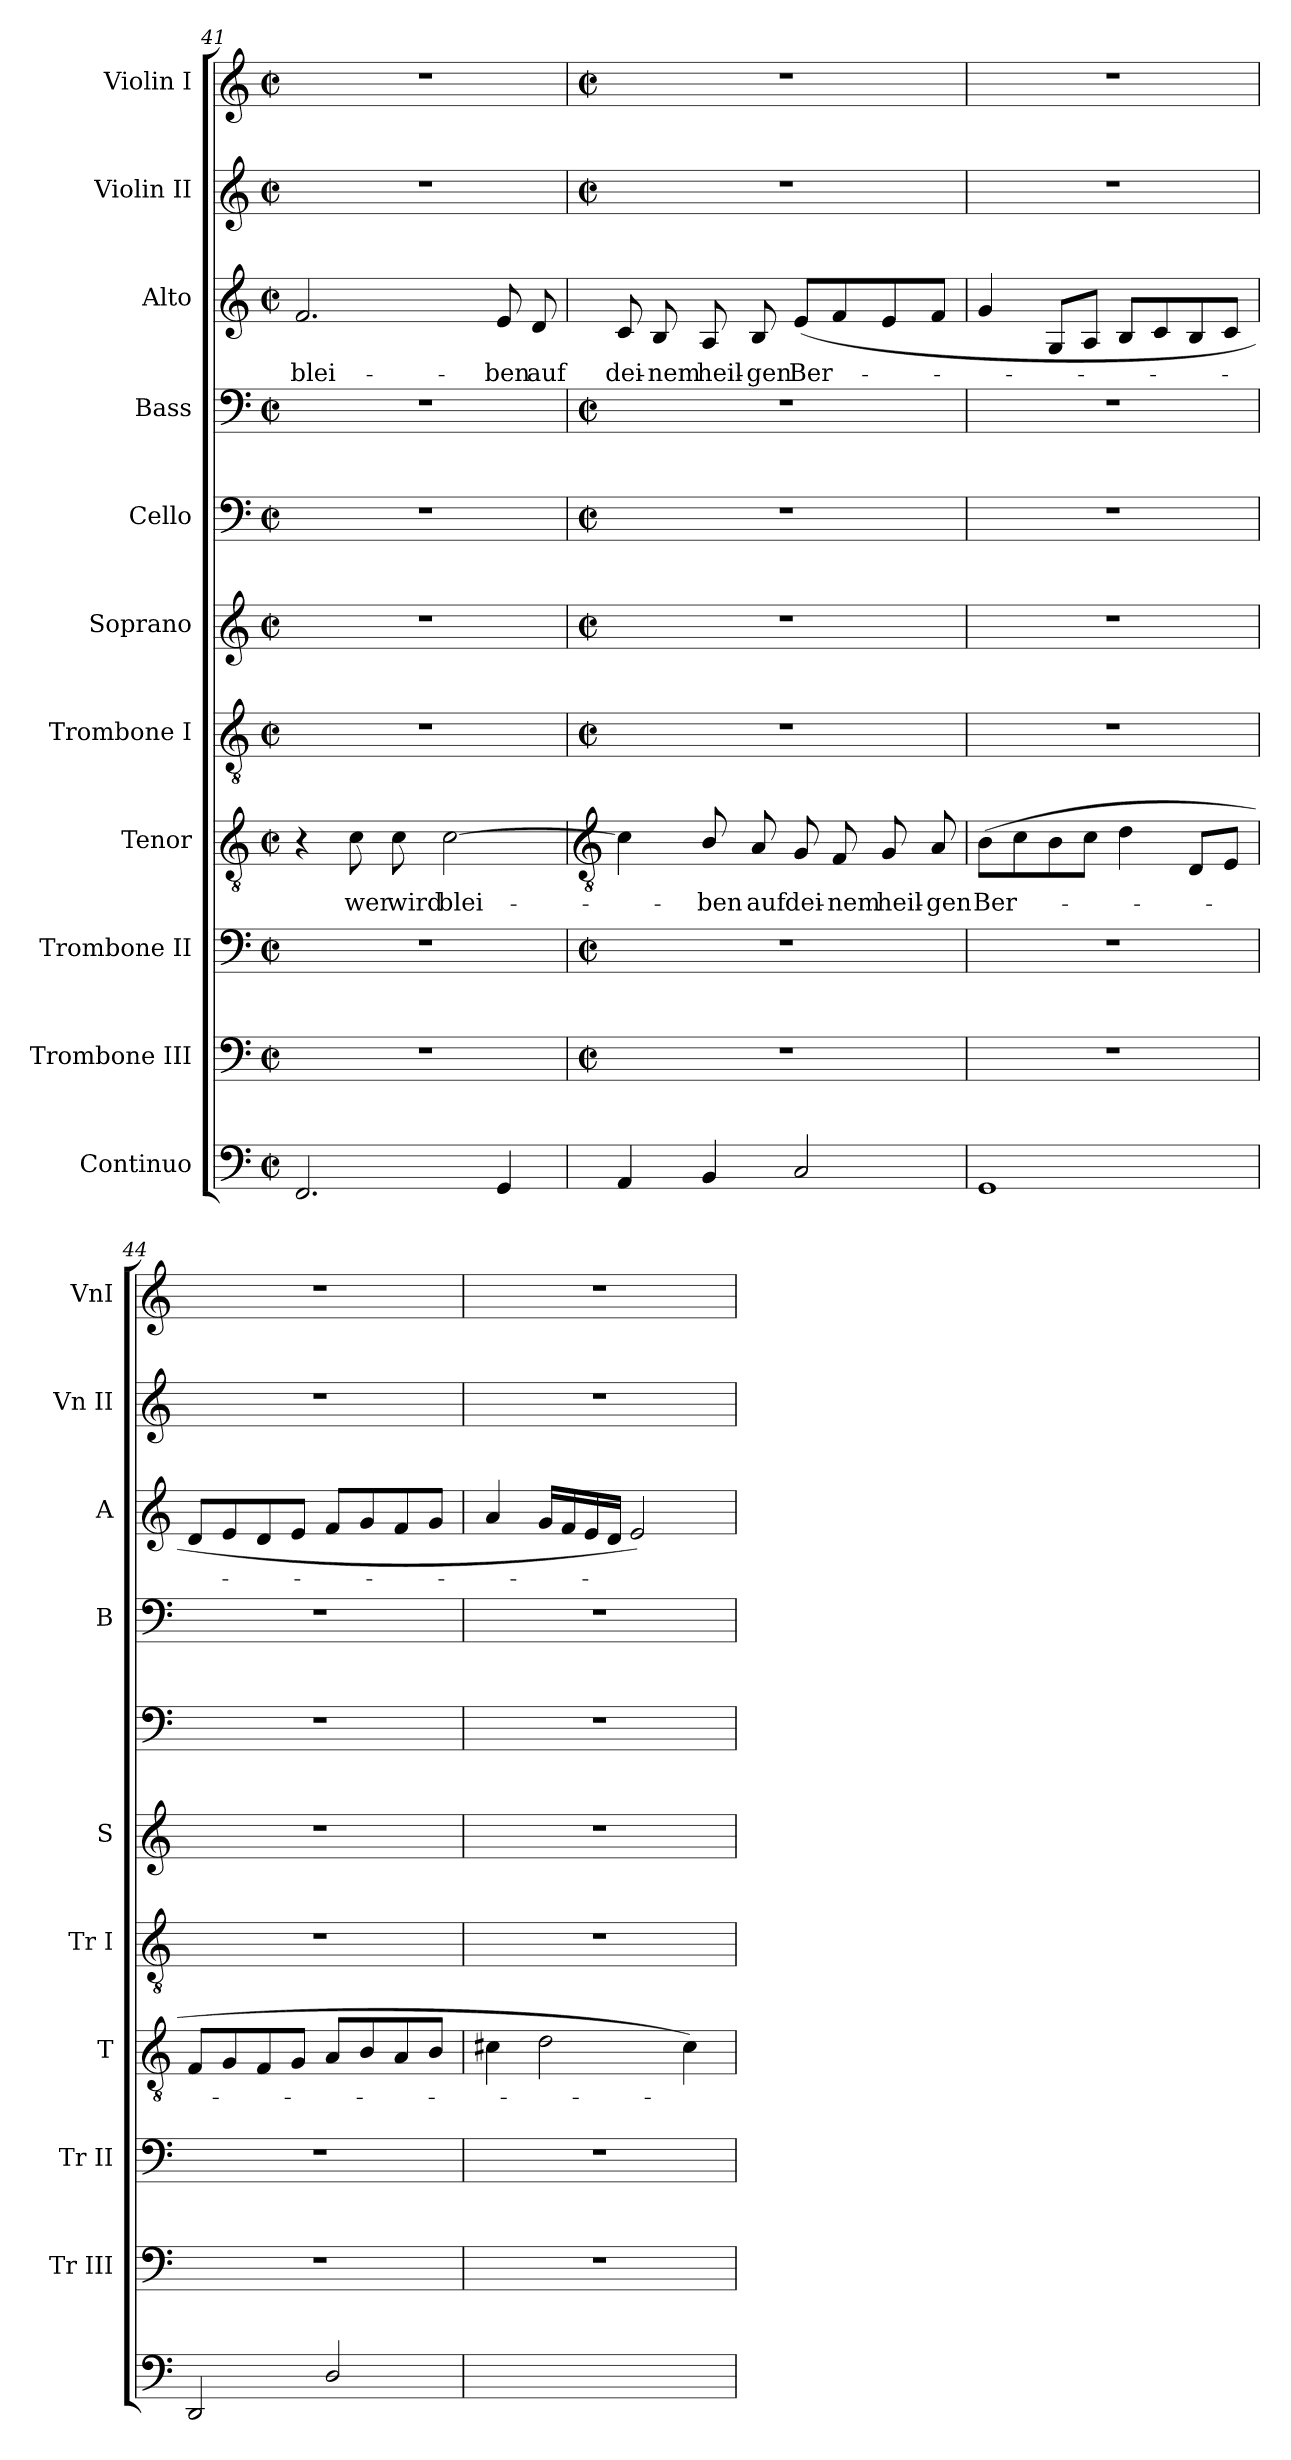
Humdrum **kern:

**kern	**text	**kern	**kern	**kern	**text	**kern	**kern	**kern	**kern	**kern	**text	**kern	**kern
*part11	*part11	*part10	*part9	*part8	*part8	*part7	*part6	*part5	*part4	*part3	*part3	*part2	*part1
*staff11	*staff11	*staff10	*staff9	*staff8	*staff8	*staff7	*staff6	*staff5	*staff4	*staff3	*staff3	*staff2	*staff1
*I"Continuo	*	*I"Trombone III	*I"Trombone II	*I"Tenor	*	*I"Trombone I	*I"Soprano	*I"Cello	*I"Bass	*I"Alto	*	*I"Violin II	*I"Violin I
*	*	*I'Tr III	*I'Tr II	*I'T	*	*I'Tr I	*I'S	*	*I'B	*I'A	*	*I'Vn II	*I'VnI
*clefF4	*	*clefF4	*clefF4	*clefGv2	*	*clefGv2	*clefG2	*clefF4	*clefF4	*clefG2	*	*clefG2	*clefG2
*k[]	*	*k[]	*k[]	*k[]	*	*k[]	*k[]	*k[]	*k[]	*k[]	*	*k[]	*k[]
*C:	*	*C:	*C:	*C:	*	*C:	*C:	*C:	*C:	*C:	*	*C:	*C:
*M2/2	*	*M2/2	*M2/2	*M2/2	*	*M2/2	*M2/2	*M2/2	*M2/2	*M2/2	*	*M2/2	*M2/2
*met(c|)	*	*met(c|)	*met(c|)	*met(c|)	*	*met(c|)	*met(c|)	*met(c|)	*met(c|)	*met(c|)	*	*met(c|)	*met(c|)
=41	=41	=41	=41	=41	=41	=41	=41	=41	=41	=41	=41	=41	=41
!	!	!	!	!	!	!	!	!	!	!	!LO:LY:b	!	!
2.FF	.	1r	1r	4r	.	1r	1r	1r	1r	2.f	blei-	1r	1r
!	!	!	!	!	!LO:LY:b	!	!	!	!	!	!	!	!
.	.	.	.	8c	wer	.	.	.	.	.	.	.	.
!	!	!	!	!	!LO:LY:b	!	!	!	!	!	!	!	!
.	.	.	.	8c	wird	.	.	.	.	.	.	.	.
!	!	!	!	!	!LO:LY:b	!	!	!	!	!	!	!	!
.	.	.	.	[2c	blei-	.	.	.	.	.	.	.	.
!	!	!	!	!	!	!	!	!	!	!	!LO:LY:b	!	!
4GG	.	.	.	.	.	.	.	.	.	8e	-ben	.	.
!	!	!	!	!	!	!	!	!	!	!	!LO:LY:b	!	!
.	.	.	.	.	.	.	.	.	.	8d	auf	.	.
!!LO:LB:g=z
=42	=42	=42	=42	=42	=42	=42	=42	=42	=42	=42	=42	=42	=42
*	*	*	*	*clefGv2	*	*	*	*	*	*	*	*	*
*	*	*M2/2	*M2/2	*	*	*M2/2	*M2/2	*M2/2	*M2/2	*	*	*M2/2	*M2/2
*	*	*met(c|)	*met(c|)	*	*	*met(c|)	*met(c|)	*met(c|)	*met(c|)	*	*	*met(c|)	*met(c|)
!	!	!	!	!	!	!	!	!	!	!	!LO:LY:b	!	!
4AA	.	1r	1r	4c]	.	1r	1r	1r	1r	8c	dei-	1r	1r
!	!	!	!	!	!	!	!	!	!	!	!LO:LY:b	!	!
.	.	.	.	.	.	.	.	.	.	8B	-nem	.	.
!	!	!	!	!	!LO:LY:b	!	!	!	!	!	!LO:LY:b	!	!
4BB	.	.	.	8B/	ben	.	.	.	.	8A	heil-	.	.
!	!	!	!	!	!LO:LY:b	!	!	!	!	!	!LO:LY:b	!	!
.	.	.	.	8A	auf	.	.	.	.	8B	-gen	.	.
!	!	!	!	!	!LO:LY:b	!	!	!	!	!	!LO:LY:b	!	!
2C	.	.	.	8G	dei-	.	.	.	.	(>8eL	Ber-	.	.
!	!	!	!	!	!LO:LY:b	!	!	!	!	!	!	!	!
.	.	.	.	8F	-nem	.	.	.	.	8f	.	.	.
!	!	!	!	!	!LO:LY:b	!	!	!	!	!	!	!	!
.	.	.	.	8G	heil-	.	.	.	.	8e	.	.	.
!	!	!	!	!	!LO:LY:b	!	!	!	!	!	!	!	!
.	.	.	.	8A	-gen	.	.	.	.	8fJ	.	.	.
=43	=43	=43	=43	=43	=43	=43	=43	=43	=43	=43	=43	=43	=43
!	!	!	!	!	!LO:LY:b	!	!	!	!	!	!	!	!
1GG	.	1r	1r	(>8BL	Ber-	1r	1r	1r	1r	4g	.	1r	1r
.	.	.	.	8c	.	.	.	.	.	.	.	.	.
.	.	.	.	8B	.	.	.	.	.	8GL	.	.	.
.	.	.	.	8cJ	.	.	.	.	.	8AJ	.	.	.
.	.	.	.	4d	.	.	.	.	.	8BL	.	.	.
.	.	.	.	.	.	.	.	.	.	8c	.	.	.
.	.	.	.	8DL	.	.	.	.	.	8B	.	.	.
.	.	.	.	8EJ	.	.	.	.	.	8cJ	.	.	.
=44	=44	=44	=44	=44	=44	=44	=44	=44	=44	=44	=44	=44	=44
2DD	.	1r	1r	8FL	.	1r	1r	1r	1r	8dL	.	1r	1r
.	.	.	.	8G	.	.	.	.	.	8e	.	.	.
.	.	.	.	8F	.	.	.	.	.	8d	.	.	.
.	.	.	.	8GJ	.	.	.	.	.	8eJ	.	.	.
2D/	.	.	.	8AL	.	.	.	.	.	8fL	.	.	.
.	.	.	.	8B	.	.	.	.	.	8g	.	.	.
.	.	.	.	8A	.	.	.	.	.	8f	.	.	.
.	.	.	.	8BJ	.	.	.	.	.	8gJ	.	.	.
=45	=45	=45	=45	=45	=45	=45	=45	=45	=45	=45	=45	=45	=45
!	!LO:LY:b	!	!	!	!	!	!	!	!	!	!	!	!
[4AAyy	3	1r	1r	4c#X	.	1r	1r	1r	1r	4a	.	1r	1r
!	!LO:LY:b	!	!	!	!	!	!	!	!	!	!	!	!
2AAyy_	4	.	.	2d	.	.	.	.	.	16gLL	.	.	.
.	.	.	.	.	.	.	.	.	.	16f	.	.	.
.	.	.	.	.	.	.	.	.	.	16e	.	.	.
.	.	.	.	.	.	.	.	.	.	16dJJ	.	.	.
.	.	.	.	.	.	.	.	.	.	2e)	.	.	.
!	!LO:LY:b	!	!	!	!LO:LY:b	!	!	!	!	!	!	!	!
4AAyy]	3	.	.	4c#)	.	.	.	.	.	.	.	.	.
=	=	=	=	=	=	=	=	=	=	=	=	=	=
*-	*-	*-	*-	*-	*-	*-	*-	*-	*-	*-	*-	*-	*-
